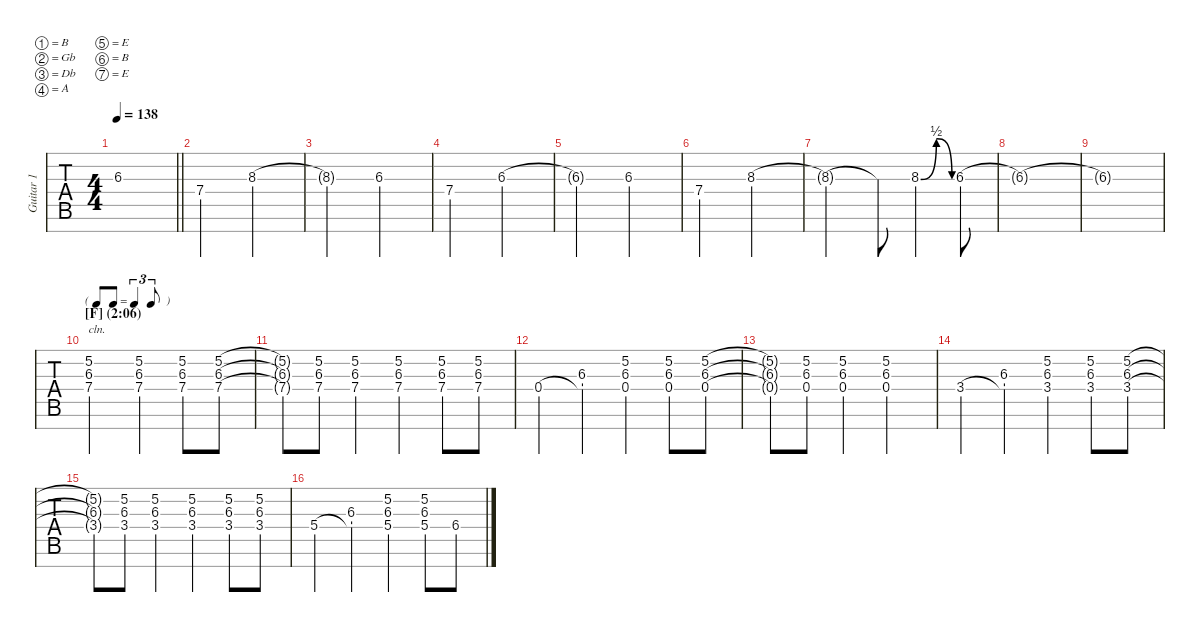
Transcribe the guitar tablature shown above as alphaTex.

\defaultSystemsLayout 4
\hideDynamics
\bracketExtendMode nobrackets
\multiTrackTrackNamePolicy allsystems
\firstSystemTrackNameMode fullname
\otherSystemsTrackNameMode fullname
\otherSystemsTrackNameOrientation horizontal
\track ("Guitar 1" "Gtr. 1") {instrument overdrivenguitar}
\staff {tabs}
\tuning (B3 Gb3 Db3 A2 E2 B1 E1)
\ts (4 4)
\scale
0.995147
\tempo 138
\accidentals auto
\clef g2
\ottava regular
\simile none
\barLineRight lightlight
\ks c
6.3{t}.1{dy mf} |
\scale
0.999038 7.4.2 8.3.2 |
\scale
1.00442 8.3{t}.2 6.3.2 |
\scale
0.999038 7.4.2 6.3.2 |
\scale
0.997501 6.3{t}.2 6.3.2 |
\scale
1.00252 7.4.2 8.3.2 |
\scale
0.999823 8.3{t}.2 8.3{t}.8 8.3{be (bendrelease 9 0 15.6 2 27.599999999999998 2 34.199999999999996 0)}.4 6.3.8 |
\scale
0.999823 6.3{t}.1 |
\scale
0.997838 6.3{t}.1 |
\tf triplet8th
\section ("" "[F] (2:06)")
\scale
1.00173 (7.4 6.3 5.2).2{txt "cln." instrument overdrivenguitar} (7.4 6.3 5.2).4 (7.4 6.3 5.2).8 (7.4 6.3 5.2).8 |
\scale
1.00173 (7.4{t} 6.3{t} 5.2{t}).8 (7.4 6.3 5.2).8 (7.4 6.3 5.2).4 (7.4 6.3 5.2).4 (7.4 6.3 5.2).8 (7.4 6.3 5.2).8 |
\scale
1.00173 0.4.4 (6.3 0.4{t}).4 (0.4 6.3 5.2).4 (0.4 6.3 5.2).8 (0.4 6.3 5.2).8 |
\scale
0.994809 (0.4{t} 6.3{t} 5.2{t}).8 (0.4 6.3 5.2).8 (0.4 6.3 5.2).4 (0.4 6.3 5.2).2 |
\scale
0.999823 3.4.4 (6.3 3.4{t}).4 (3.4 6.3 5.2).4 (3.4 6.3 5.2).8 (3.4 6.3 5.2).8 |
\scale
1.00252 (3.4{t} 6.3{t} 5.2{t}).8 (3.4 6.3 5.2).8 (3.4 6.3 5.2).4 (3.4 6.3 5.2).4 (3.4 6.3 5.2).8 (3.4 6.3 5.2).8 |
\scale
1.00251 5.4.4 (6.3 5.4{t}).4 (5.4 6.3 5.2).4 (5.4 6.3 5.2).8 6.4{acc #}.8
